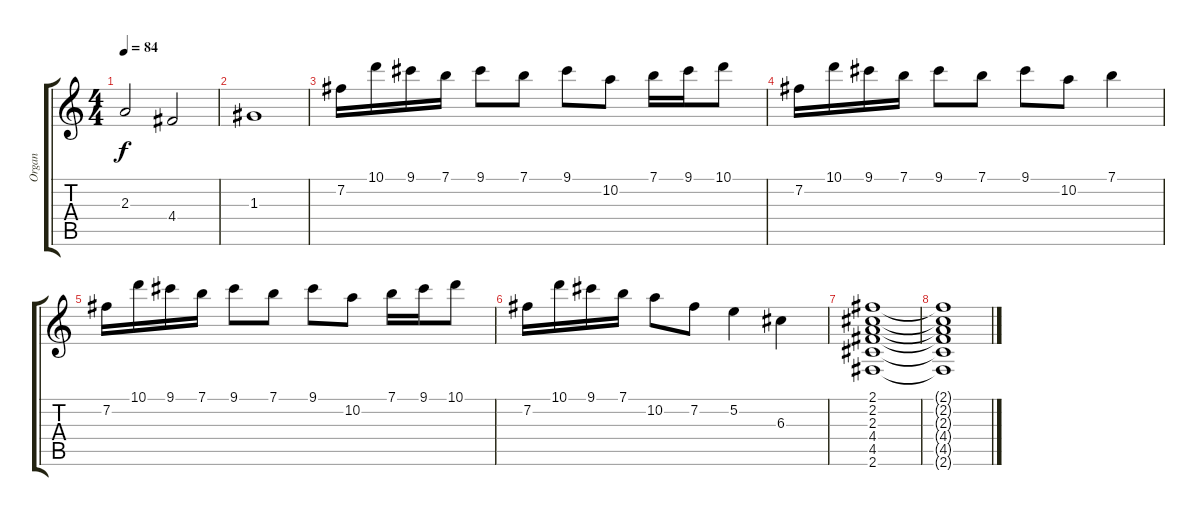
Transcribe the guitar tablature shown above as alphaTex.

\track ("Organ" "Organ") {instrument tremolostrings}
\staff {score tabs}
\tuning (E5 B4 G4 D4 A3 E3) {hide}
\ts (4 4)
\tempo 84
\clef g2
\ks c
2.3.2{dy f} 4.4.2 |
1.3.1 |
7.2.16 10.1.16 9.1.16 7.1.16 9.1.8 7.1.8 9.1.8 10.2.8 7.1.16 9.1.16 10.1.8 |
7.2.16 10.1.16 9.1.16 7.1.16 9.1.8 7.1.8 9.1.8 10.2.8 7.1.4 |
7.2.16 10.1.16 9.1.16 7.1.16 9.1.8 7.1.8 9.1.8 10.2.8 7.1.16 9.1.16 10.1.8 |
7.2.16 10.1.16 9.1.16 7.1.16 10.2.8 7.2.8 5.2.4 6.3.4 |
(2.1 2.2 2.3 4.4 4.5 2.6).1 |
(2.1{t} 2.2{t} 2.3{t} 4.4{t} 4.5{t} 2.6{t}).1
